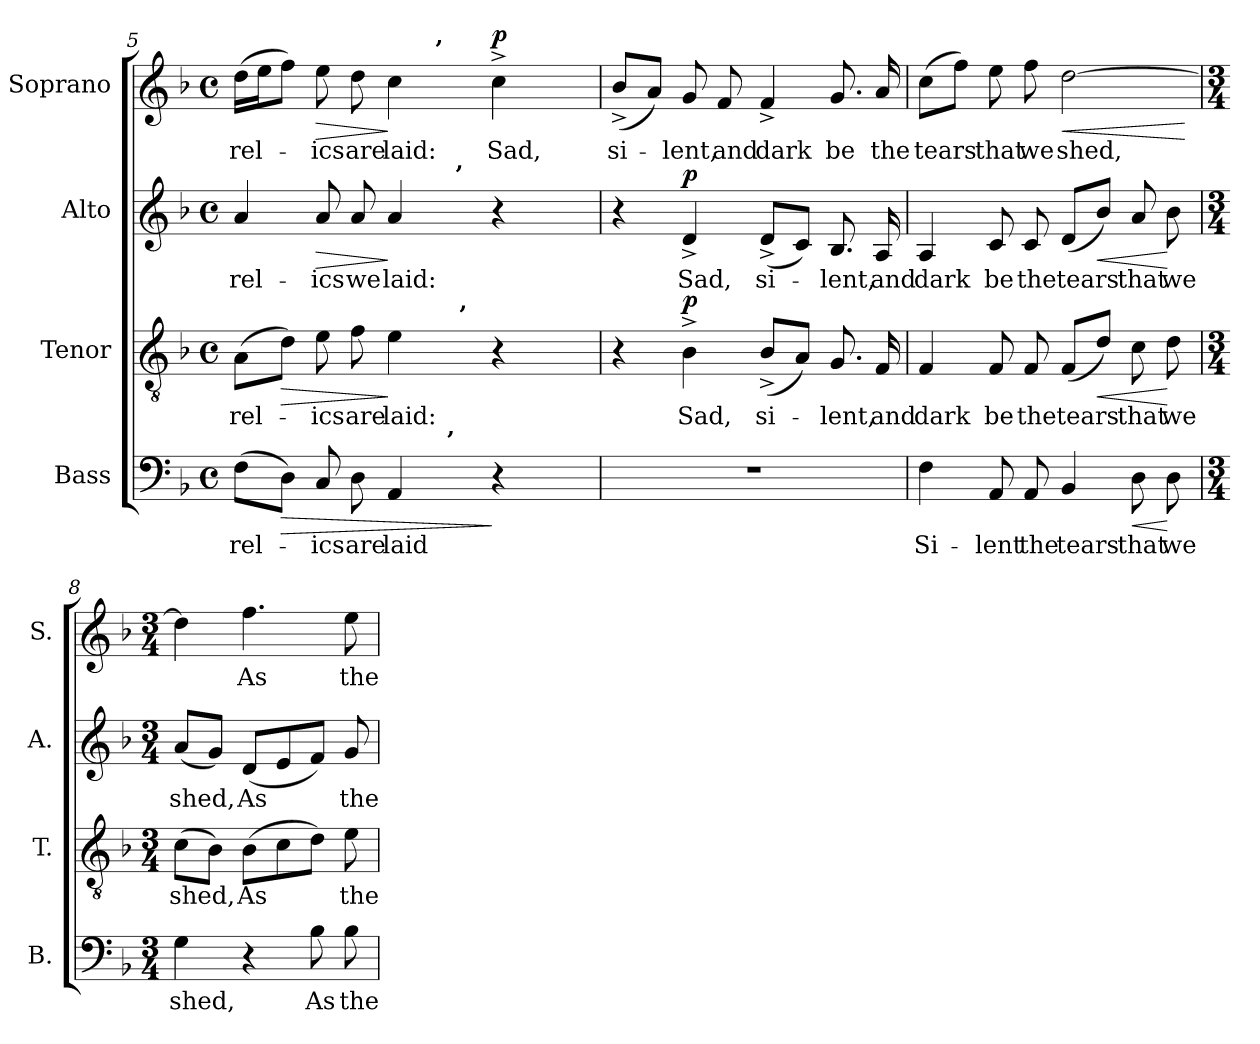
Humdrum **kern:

**kern	**text	**dynam	**kern	**text	**dynam	**kern	**text	**dynam	**kern	**text	**dynam
*part4	*part4	*part4	*part3	*part3	*part3	*part2	*part2	*part2	*part1	*part1	*part1
*staff4	*staff4	*staff4	*staff3	*staff3	*staff3	*staff2	*staff2	*staff2	*staff1	*staff1	*staff1
*I"Bass	*	*	*I"Tenor	*	*	*I"Alto	*	*	*I"Soprano	*	*
*I'B.	*	*	*I'T.	*	*	*I'A.	*	*	*I'S.	*	*
*clefF4	*	*	*clefGv2	*	*	*clefG2	*	*	*clefG2	*	*
*	*	*	*ITrd7c12	*	*	*	*	*	*	*	*
*k[b-]	*	*	*k[b-]	*	*	*k[b-]	*	*	*k[b-]	*	*
*F:	*	*	*F:	*	*	*F:	*	*	*F:	*	*
*M4/4	*	*	*M4/4	*	*	*M4/4	*	*	*M4/4	*	*
*met(c)	*	*	*met(c)	*	*	*met(c)	*	*	*met(c)	*	*
=5	=5	=5	=5	=5	=5	=5	=5	=5	=5	=5	=5
!	!LO:LY:b:color=#000000	!	!	!	!	!	!	!	!	!	!
!	!	!	!	!LO:LY:b:color=#000000	!	!	!	!	!	!	!
!	!	!	!	!	!	!	!LO:LY:b:color=#000000	!	!	!	!
!	!	!	!	!	!	!	!	!	!	!LO:LY:b:color=#000000	!
*^	*	*	*^	*	*	*^	*	*	*^	*	*
(8Fi\L	2ryy	rel-	.	(8AAi\L	2ryy	rel-	.	4ai/	2ryy	rel-	.	(16ddi\LL	2ryy	rel-	.
.	.	.	.	.	.	.	.	.	.	.	.	16eei\J	.	.	.
!	!	!	!LO:HP:b	!	!	!	!LO:HP:b	!	!	!	!	!	!	!	!
8Di\J)	.	.	>	8Di\J)	.	.	>	.	.	.	.	8ffi\J)	.	.	.
!	!	!LO:LY:b:color=#000000	!	!	!	!	!	!	!	!	!	!	!	!	!
!	!	!	!	!	!	!LO:LY:b:color=#000000	!	!	!	!	!	!	!	!	!
!	!	!	!	!	!	!	!	!	!	!LO:LY:b:color=#000000	!LO:HP:b	!	!	!	!
!	!	!	!	!	!	!	!	!	!	!	!	!	!	!LO:LY:b:color=#000000	!LO:HP:b
8Ci/	.	-ics	.	8Ei\	.	-ics	.	8ai/	.	-ics	>	8eei\	.	-ics	>
!	!	!LO:LY:b:color=#000000	!	!	!	!	!	!	!	!	!	!	!	!	!
!	!	!	!	!	!	!LO:LY:b:color=#000000	!	!	!	!	!	!	!	!	!
!	!	!	!	!	!	!	!	!	!	!LO:LY:b:color=#000000	!	!	!	!	!
!	!	!	!	!	!	!	!	!	!	!	!	!	!	!LO:LY:b:color=#000000	!
8Di\	.	are	.	8Fi\	.	are	.	8ai/	.	we	.	8ddi\	.	are	.
!	!	!LO:LY:b:color=#000000	!	!	!	!	!	!	!	!	!	!	!	!	!
!	!	!	!	!	!	!LO:LY:b:color=#000000	!	!	!	!	!	!	!	!	!
!	!	!	!	!	!	!	!	!	!	!LO:LY:b:color=#000000	!	!	!	!	!
!	!	!	!	!	!	!	!	!	!	!	!	!	!	!LO:LY:b:color=#000000	!
4AAi/	8ryy	laid	.	4Ei\	8ryy	laid:	]	4ai/	8ryy	laid:	]	4cci\	16ryy	laid:	]
.	.	.	.	.	.	.	.	.	.	.	.	.	32ryy	.	.
.	.	.	.	.	.	.	.	.	.	.	.	.	128.ryy	.	.
!	!	!	!	!	!	!	!	!	!	!	!	!	!LO:TX:a:B:t=’	!	!
.	.	.	.	.	.	.	.	.	.	.	.	.	4ryy	.	.
!	!LO:TX:a:B:t=’	!	!	!	!	!	!	!	!	!	!	!	!	!	!
.	4.ryy	.	.	.	128ryy	.	.	.	128ryy	.	.	.	.	.	.
.	.	.	.	.	256ryy	.	.	.	512ryy	.	.	.	.	.	.
!	!	!	!	!	!	!	!	!	!LO:TX:a:B:t=’	!	!	!	!	!	!
.	.	.	.	.	.	.	.	.	4ryy	.	.	.	.	.	.
.	.	.	.	.	1024ryy	.	.	.	.	.	.	.	.	.	.
!	!	!	!	!	!LO:TX:a:B:t=’	!	!	!	!	!	!	!	!	!	!
.	.	.	.	.	4ryy	.	.	.	.	.	.	.	.	.	.
!	!	!	!	!	!	!	!	!	!	!	!	!	!	!LO:LY:b:color=#000000	!
4r	.	.	]	4r	.	.	.	4r	.	.	.	4cc^i\	.	Sad,	p
.	.	.	.	.	.	.	.	.	.	.	.	.	8ryy	.	.
.	.	.	.	.	.	.	.	.	16ryy	.	.	.	.	.	.
.	.	.	.	.	16ryy	.	.	.	.	.	.	.	.	.	.
.	.	.	.	.	.	.	.	.	32ryy	.	.	.	.	.	.
.	.	.	.	.	32ryy	.	.	.	.	.	.	.	.	.	.
.	.	.	.	.	.	.	.	.	64ryy	.	.	.	.	.	.
.	.	.	.	.	.	.	.	.	.	.	.	.	64ryy	.	.
.	.	.	.	.	64ryy	.	.	.	.	.	.	.	.	.	.
.	.	.	.	.	.	.	.	.	256.ryy	.	.	.	.	.	.
.	.	.	.	.	.	.	.	.	.	.	.	.	256ryy	.	.
.	.	.	.	.	512.ryy	.	.	.	.	.	.	.	.	.	.
*v	*v	*	*	*	*	*	*	*v	*v	*	*	*v	*v	*	*
*	*	*	*v	*v	*	*	*	*	*	*	*	*
!!LO:LB:g=z
=6	=6	=6	=6	=6	=6	=6	=6	=6	=6	=6	=6
*^	*	*	*^	*	*	*^	*	*	*^	*	*
!	!	!	!	!	!	!	!	!	!	!	!	!	!	!LO:LY:b:color=#000000	!
*v	*v	*	*	*	*	*	*	*v	*v	*	*	*v	*v	*	*
*	*	*	*v	*v	*	*	*	*	*	*	*	*
1r	.	.	4r	.	.	4r	.	.	(8b-^i/L	si-	.
.	.	.	.	.	.	.	.	.	8ai/J)	.	.
!	!	!	!	!LO:LY:b:color=#000000	!	!	!	!	!	!	!
!	!	!	!	!	!	!	!LO:LY:b:color=#000000	!	!	!	!
!	!	!	!	!	!	!	!	!	!	!LO:LY:b:color=#000000	!
.	.	.	4BB-^i\	Sad,	p	4d^i/	Sad,	p	8gi/	-lent,	.
!	!	!	!	!	!	!	!	!	!	!LO:LY:b:color=#000000	!
.	.	.	.	.	.	.	.	.	8fi/	and	.
!	!	!	!	!LO:LY:b:color=#000000	!	!	!	!	!	!	!
!	!	!	!	!	!	!	!LO:LY:b:color=#000000	!	!	!	!
!	!	!	!	!	!	!	!	!	!	!LO:LY:b:color=#000000	!
.	.	.	(8BB-^i/L	si-	.	(8d^i/L	si-	.	4f^i/	dark	.
.	.	.	8AAi/J)	.	.	8ci/J)	.	.	.	.	.
!	!	!	!	!LO:LY:b:color=#000000	!	!	!	!	!	!	!
!	!	!	!	!	!	!	!LO:LY:b:color=#000000	!	!	!	!
!	!	!	!	!	!	!	!	!	!	!LO:LY:b:color=#000000	!
.	.	.	8.GGi/	-lent,	.	8.B-i/	-lent,	.	8.gi/	be	.
!	!	!	!	!LO:LY:b:color=#000000	!	!	!	!	!	!	!
!	!	!	!	!	!	!	!LO:LY:b:color=#000000	!	!	!	!
!	!	!	!	!	!	!	!	!	!	!LO:LY:b:color=#000000	!
.	.	.	16FFi/	and	.	16Ai/	and	.	16ai/	the	.
=7	=7	=7	=7	=7	=7	=7	=7	=7	=7	=7	=7
!	!LO:LY:b:color=#000000	!	!	!	!	!	!	!	!	!	!
!	!	!	!	!LO:LY:b:color=#000000	!	!	!	!	!	!	!
!	!	!	!	!	!	!	!LO:LY:b:color=#000000	!	!	!	!
!	!	!	!	!	!	!	!	!	!	!LO:LY:b:color=#000000	!
4Fi\	Si-	.	4FFi/	dark	.	4Ai/	dark	.	(8cci\L	tears	.
.	.	.	.	.	.	.	.	.	8ffi\J)	.	.
!	!LO:LY:b:color=#000000	!	!	!	!	!	!	!	!	!	!
!	!	!	!	!LO:LY:b:color=#000000	!	!	!	!	!	!	!
!	!	!	!	!	!	!	!LO:LY:b:color=#000000	!	!	!	!
!	!	!	!	!	!	!	!	!	!	!LO:LY:b:color=#000000	!
8AAi/	-lent	.	8FFi/	be	.	8ci/	be	.	8eei\	that	.
!	!LO:LY:b:color=#000000	!	!	!	!	!	!	!	!	!	!
!	!	!	!	!LO:LY:b:color=#000000	!	!	!	!	!	!	!
!	!	!	!	!	!	!	!LO:LY:b:color=#000000	!	!	!	!
!	!	!	!	!	!	!	!	!	!	!LO:LY:b:color=#000000	!
8AAi/	the	.	8FFi/	the	.	8ci/	the	.	8ffi\	we	.
!	!LO:LY:b:color=#000000	!	!	!	!	!	!	!	!	!	!
!	!	!	!	!LO:LY:b:color=#000000	!	!	!	!	!	!	!
!	!	!	!	!	!	!	!LO:LY:b:color=#000000	!	!	!	!
!	!	!	!	!	!	!	!	!	!	!LO:LY:b:color=#000000	!LO:HP:b
4BB-i/	tears	.	(8FFi/L	tears	.	(8di/L	tears	.	[2ddi\	shed,	<
!	!	!	!	!	!LO:HP:b	!	!	!LO:HP:b	!	!	!
.	.	.	8Di/J)	.	<	8b-i/J)	.	<	.	.	.
!	!LO:LY:b:color=#000000	!LO:HP:b	!	!	!	!	!	!	!	!	!
!	!	!	!	!LO:LY:b:color=#000000	!	!	!	!	!	!	!
!	!	!	!	!	!	!	!LO:LY:b:color=#000000	!	!	!	!
8Di\	that	<	8Ci\	that	.	8ai/	that	.	.	.	.
!	!LO:LY:b:color=#000000	!	!	!	!	!	!	!	!	!	!
!	!	!	!	!LO:LY:b:color=#000000	!	!	!	!	!	!	!
!	!	!	!	!	!	!	!LO:LY:b:color=#000000	!	!	!	!
8Di\	we	[	8Di\	we	[	8b-i\	we	[	.	.	.
.	.	.	.	.	.	.	.	.	.	.	[
=8	=8	=8	=8	=8	=8	=8	=8	=8	=8	=8	=8
*M3/4	*	*	*M3/4	*	*	*M3/4	*	*	*M3/4	*	*
!	!LO:LY:b:color=#000000	!	!	!	!	!	!	!	!	!	!
!	!	!	!	!LO:LY:b:color=#000000	!	!	!	!	!	!	!
!	!	!	!	!	!	!	!LO:LY:b:color=#000000	!	!	!	!
4Gi\	shed,	.	(8Ci\L	shed,	.	(8ai/L	shed,	.	4ddi\]	.	.
.	.	.	8BB-i\J)	.	.	8gi/J)	.	.	.	.	.
!	!	!	!	!LO:LY:b:color=#000000	!	!	!	!	!	!	!
!	!	!	!	!	!	!	!LO:LY:b:color=#000000	!	!	!	!
!	!	!	!	!	!	!	!	!	!	!LO:LY:b:color=#000000	!
4r	.	.	(8BB-i\L	As	.	(8di/L	As	.	4.ffi\	As	.
.	.	.	8Ci\	.	.	8ei/	.	.	.	.	.
!	!LO:LY:b:color=#000000	!	!	!	!	!	!	!	!	!	!
8B-i\	As	.	8Di\J)	.	.	8fi/J)	.	.	.	.	.
!	!LO:LY:b:color=#000000	!	!	!	!	!	!	!	!	!	!
!	!	!	!	!LO:LY:b:color=#000000	!	!	!	!	!	!	!
!	!	!	!	!	!	!	!LO:LY:b:color=#000000	!	!	!	!
!	!	!	!	!	!	!	!	!	!	!LO:LY:b:color=#000000	!
8B-i\	the	.	8Ei\	the	.	8gi/	the	.	8eei\	the	.
=	=	=	=	=	=	=	=	=	=	=	=
*-	*-	*-	*-	*-	*-	*-	*-	*-	*-	*-	*-
